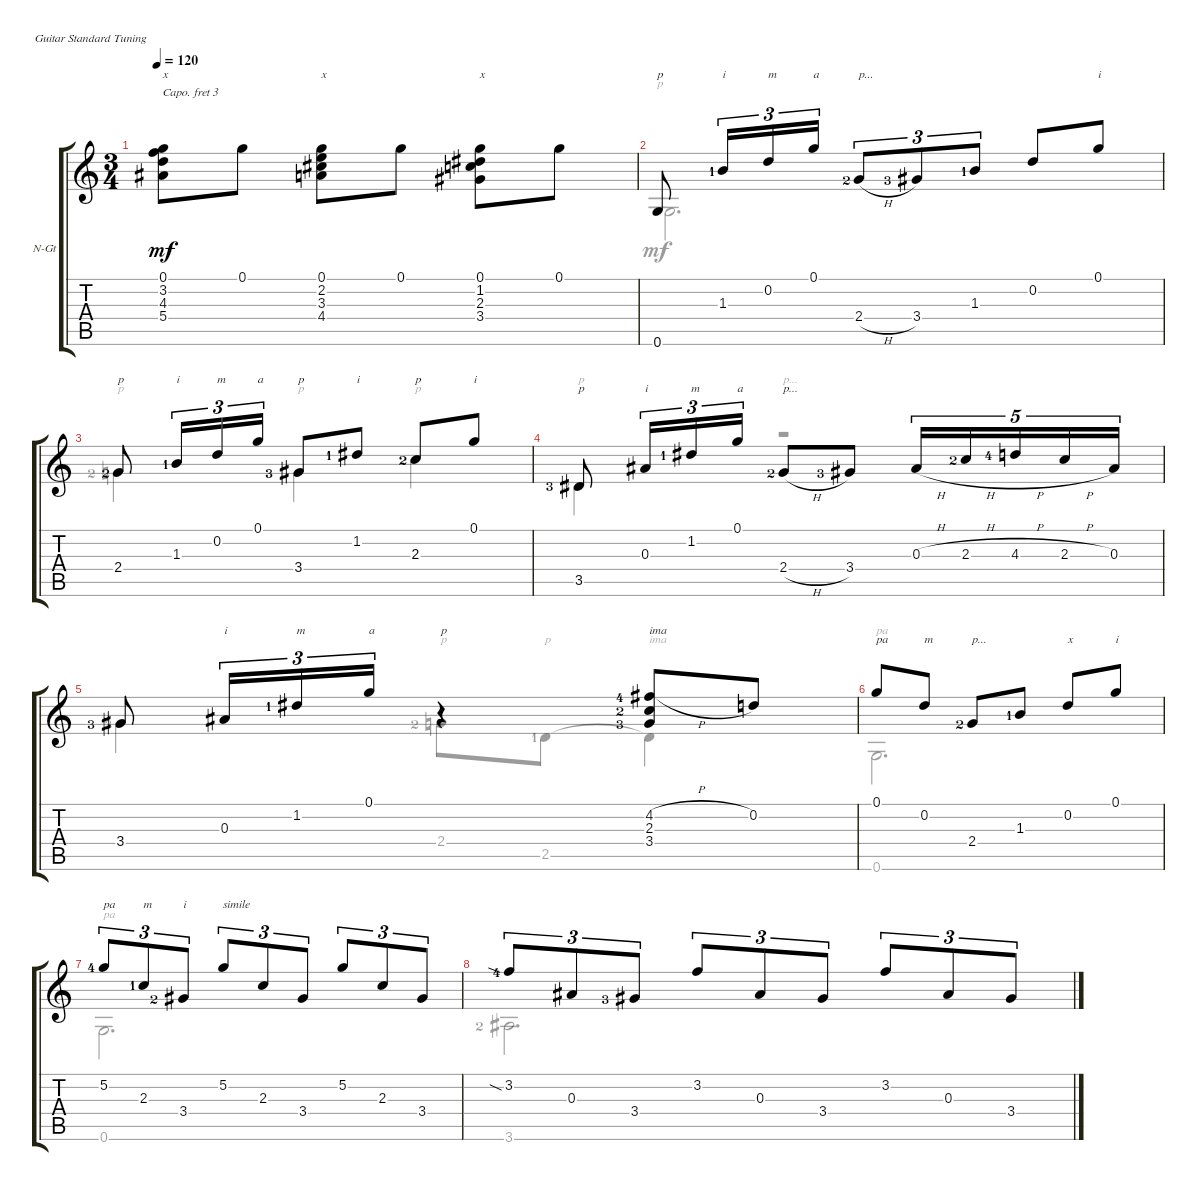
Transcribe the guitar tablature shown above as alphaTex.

\defaultSystemsLayout 4
\bracketExtendMode groupsimilarinstruments
\firstSystemTrackNameOrientation horizontal
\otherSystemsTrackNameOrientation horizontal
\track ("Nylon Guitar" "N-Gt") {instrument acousticguitarnylon}
\staff {score tabs}
\capo 3
\tuning (E4 B3 G3 D3 A2 E2)
\voice
\ts (3 4)
\tempo 120
\clef g2
\ks c
(0.1 3.2 4.3 5.4).8{txt "x" dy mf} 0.1.8 (0.1 2.2 3.3 4.4).8{txt "x"} 0.1.8 (0.1 1.2 2.3 3.4).8{txt "x"} 0.1.8 |
0.6.8{txt "p"} 1.3{lf 2}.16{tu (3 2) txt "i"} 0.2.16{tu (3 2) txt "m"} 0.1.16{tu (3 2) txt "a"} 2.4{h lf 3}.8{tu (3 2) txt "p..."} 3.4{lf 4}.8{tu (3 2)} 1.3{lf 2}.8{tu (3 2)} 0.2.8 0.1.8{txt "i"} |
2.4{lf 3}.8{txt "p"} 1.3{lf 2}.16{tu (3 2) txt "i"} 0.2.16{tu (3 2) txt "m"} 0.1.16{tu (3 2) txt "a"} 3.4{lf 4}.8{txt "p"} 1.2{lf 2}.8{txt "i"} 2.3{lf 3}.8{txt "p"} 0.1.8{txt "i"} |
3.5{lf 4}.8{txt "p"} 0.3.16{tu (3 2) txt "i"} 1.2{lf 2}.16{tu (3 2) txt "m"} 0.1.16{tu (3 2) txt "a"} 2.4{h lf 3}.8{txt "p..."} 3.4{lf 4}.8 0.3{h}.16{tu (5 4)} 2.3{h lf 3}.16{tu (5 4)} 4.3{h lf 5}.16{tu (5 4)} 2.3{h}.16{tu (5 4)} 0.3.16{tu (5 4)} |
3.4{lf 4}.8 0.3.16{tu (3 2) txt "i"} 1.2{lf 2}.16{tu (3 2) txt "m"} 0.1.16{tu (3 2) txt "a"} r.4{txt "p"} (3.4{lf 4} 2.3{lf 3} 4.2{h lf 5}).8{txt "ima"} 0.2.8 |
0.1.8{txt "pa"} 0.2.8{txt "m"} 2.4{lf 3}.8{txt "p..."} 1.3{lf 2}.8 0.2.8{txt "x"} 0.1.8{txt "i"} |
5.2{lf 5}.8{tu (3 2) txt "pa"} 2.3{lf 2}.8{tu (3 2) txt "m"} 3.4{lf 3}.8{tu (3 2) txt "i"} 5.2.8{tu (3 2) txt "simile"} 2.3.8{tu (3 2)} 3.4.8{tu (3 2)} 5.2.8{tu (3 2)} 2.3.8{tu (3 2)} 3.4.8{tu (3 2)} |
3.2{sia lf 5}.8{tu (3 2)} 0.3.8{tu (3 2)} 3.4{lf 4}.8{tu (3 2)} 3.2.8{tu (3 2)} 0.3.8{tu (3 2)} 3.4.8{tu (3 2)} 3.2.8{tu (3 2)} 0.3.8{tu (3 2)} 3.4.8{tu (3 2)}
\voice
\clef g2
\ottava regular
\simile none
\ks c
|
0.6.2{d txt "p"} |
2.4{lf 3}.4{txt "p"} 3.4{lf 4}.4{txt "p"} 2.3{lf 3}.4{txt "p"} |
3.5{lf 4}.4{txt "p"} r.2{txt "p..."} |
3.4{lf 4}.4 2.4{lf 3}.8{txt "p"} 2.5{lf 2}.8{txt "p"} 2.5{t}.4{txt "ima"} |
0.6.2{d txt "pa"} |
0.6.2{d txt "pa"} |
3.6{lf 3}.2{d}
